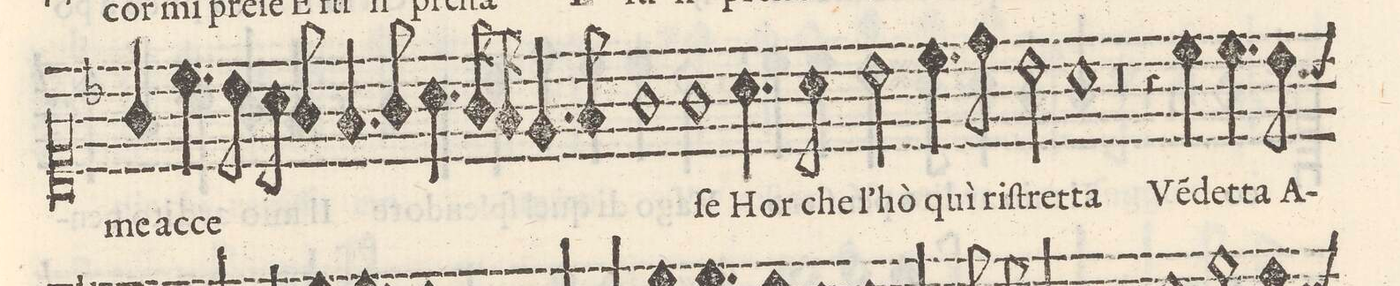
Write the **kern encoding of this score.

**kern	**text
*I"QVINTO	*
*clefC1	*
*k[b-]	*
*met(C)	*
*M2/1	*
4g/	-me
4.cc\	ac-
8b-\	-ce-
8a\	.
8g/	.
4.fny/	.
8g/	.
=12-	=12-
4.a\	.
16g/	.
16f/	.
4.e/	.
8f/	.
1g	.
=13-	=13-
1g	-ſe
4.a\	Hor
8a\	che
2b-\	l'hò
=14-	=14-
4.cc\	qui
8dd\	riſ-
2b-\	-tret-
1a	-ta
=15-	=15-
0r	.
=16-	=16-
4r	.
4cc\	Vẽ(n)-
4.cc\	-det-
8b-\	-ta A-
*custos:a	*
*-	*-
